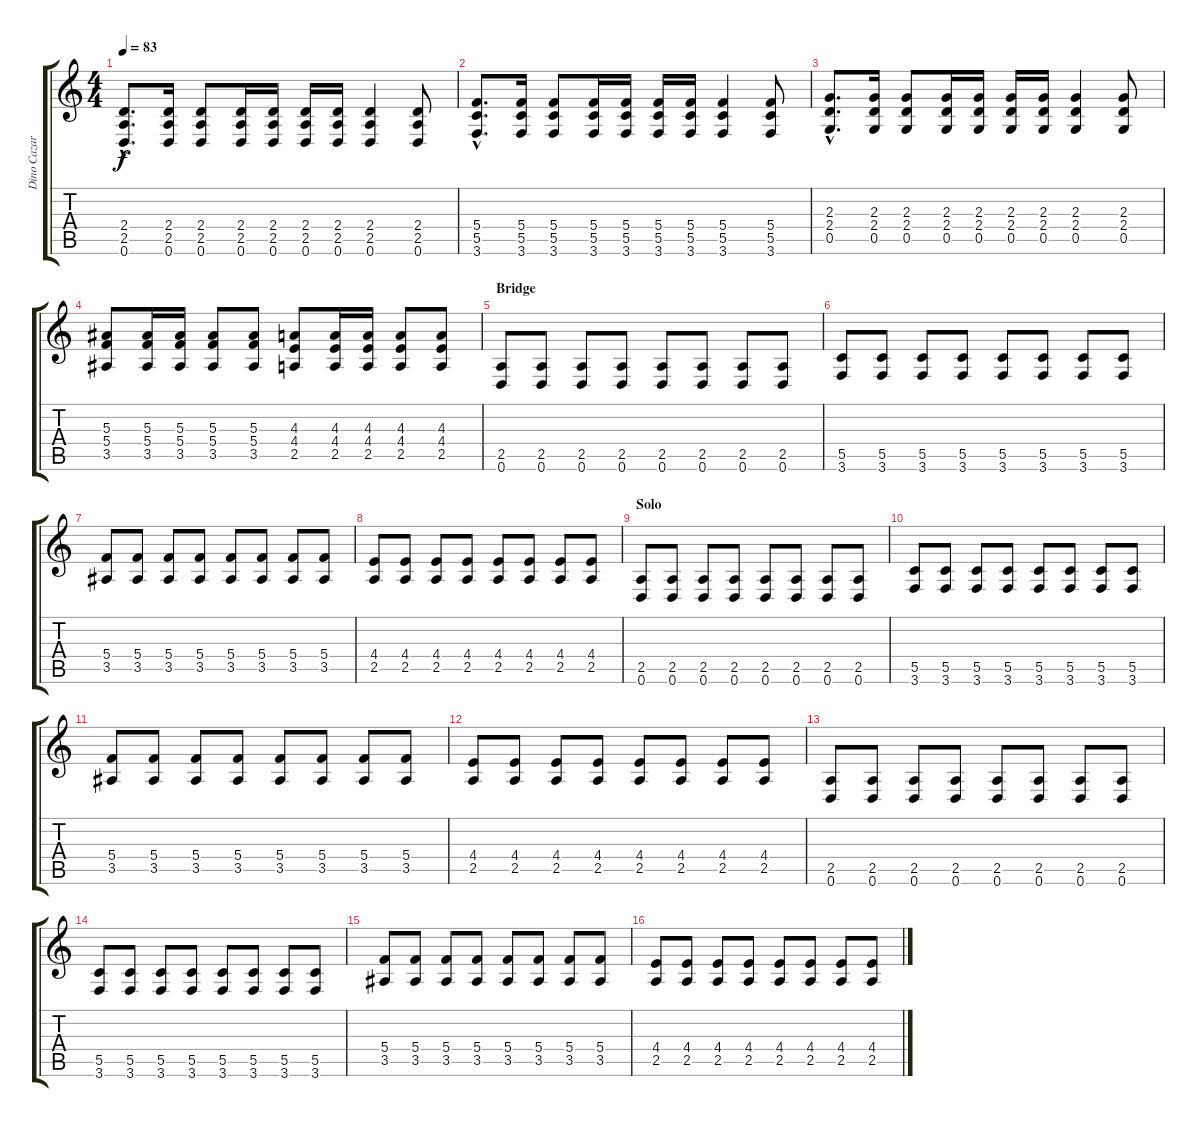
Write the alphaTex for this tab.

\track ("Dino Cazares 2" "Dino Cazar") {instrument distortionguitar}
\staff {score tabs}
\tuning (D4 A3 F3 C3 G2 D2) {hide}
\ts (4 4)
\tempo 83
\clef g2
\ks c
(2.4{hac} 2.5{hac} 0.6{hac}).8{d dy f} (2.4 2.5 0.6).16 (2.4 2.5 0.6).8 (2.4 2.5 0.6).16 (2.4 2.5 0.6).16 (2.4 2.5 0.6).16 (2.4 2.5 0.6).16 (2.4 2.5 0.6).4 (2.4 2.5 0.6).8 |
(5.4{hac} 5.5{hac} 3.6{hac}).8{d} (5.4 5.5 3.6).16 (5.4 5.5 3.6).8 (5.4 5.5 3.6).16 (5.4 5.5 3.6).16 (5.4 5.5 3.6).16 (5.4 5.5 3.6).16 (5.4 5.5 3.6).4 (5.4 5.5 3.6).8 |
(2.3{hac} 2.4{hac} 0.5{hac}).8{d} (2.3 2.4 0.5).16 (2.3 2.4 0.5).8 (2.3 2.4 0.5).16 (2.3 2.4 0.5).16 (2.3 2.4 0.5).16 (2.3 2.4 0.5).16 (2.3 2.4 0.5).4 (2.3 2.4 0.5).8 |
(5.3 5.4 3.5).8 (5.3 5.4 3.5).16 (5.3 5.4 3.5).16 (5.3 5.4 3.5).8 (5.3 5.4 3.5).8 (4.3 4.4 2.5).8 (4.3 4.4 2.5).16 (4.3 4.4 2.5).16 (4.3 4.4 2.5).8 (4.3 4.4 2.5).8 |
\section ("" "Bridge")
(2.5 0.6).8 (2.5 0.6).8 (2.5 0.6).8 (2.5 0.6).8 (2.5 0.6).8 (2.5 0.6).8 (2.5 0.6).8 (2.5 0.6).8 |
(5.5 3.6).8 (5.5 3.6).8 (5.5 3.6).8 (5.5 3.6).8 (5.5 3.6).8 (5.5 3.6).8 (5.5 3.6).8 (5.5 3.6).8 |
(5.4 3.5).8 (5.4 3.5).8 (5.4 3.5).8 (5.4 3.5).8 (5.4 3.5).8 (5.4 3.5).8 (5.4 3.5).8 (5.4 3.5).8 |
(4.4 2.5).8 (4.4 2.5).8 (4.4 2.5).8 (4.4 2.5).8 (4.4 2.5).8 (4.4 2.5).8 (4.4 2.5).8 (4.4 2.5).8 |
\section ("" "Solo")
(2.5 0.6).8 (2.5 0.6).8 (2.5 0.6).8 (2.5 0.6).8 (2.5 0.6).8 (2.5 0.6).8 (2.5 0.6).8 (2.5 0.6).8 |
(5.5 3.6).8 (5.5 3.6).8 (5.5 3.6).8 (5.5 3.6).8 (5.5 3.6).8 (5.5 3.6).8 (5.5 3.6).8 (5.5 3.6).8 |
(5.4 3.5).8 (5.4 3.5).8 (5.4 3.5).8 (5.4 3.5).8 (5.4 3.5).8 (5.4 3.5).8 (5.4 3.5).8 (5.4 3.5).8 |
(4.4 2.5).8 (4.4 2.5).8 (4.4 2.5).8 (4.4 2.5).8 (4.4 2.5).8 (4.4 2.5).8 (4.4 2.5).8 (4.4 2.5).8 |
(2.5 0.6).8 (2.5 0.6).8 (2.5 0.6).8 (2.5 0.6).8 (2.5 0.6).8 (2.5 0.6).8 (2.5 0.6).8 (2.5 0.6).8 |
(5.5 3.6).8 (5.5 3.6).8 (5.5 3.6).8 (5.5 3.6).8 (5.5 3.6).8 (5.5 3.6).8 (5.5 3.6).8 (5.5 3.6).8 |
(5.4 3.5).8 (5.4 3.5).8 (5.4 3.5).8 (5.4 3.5).8 (5.4 3.5).8 (5.4 3.5).8 (5.4 3.5).8 (5.4 3.5).8 |
(4.4 2.5).8 (4.4 2.5).8 (4.4 2.5).8 (4.4 2.5).8 (4.4 2.5).8 (4.4 2.5).8 (4.4 2.5).8 (4.4 2.5).8
